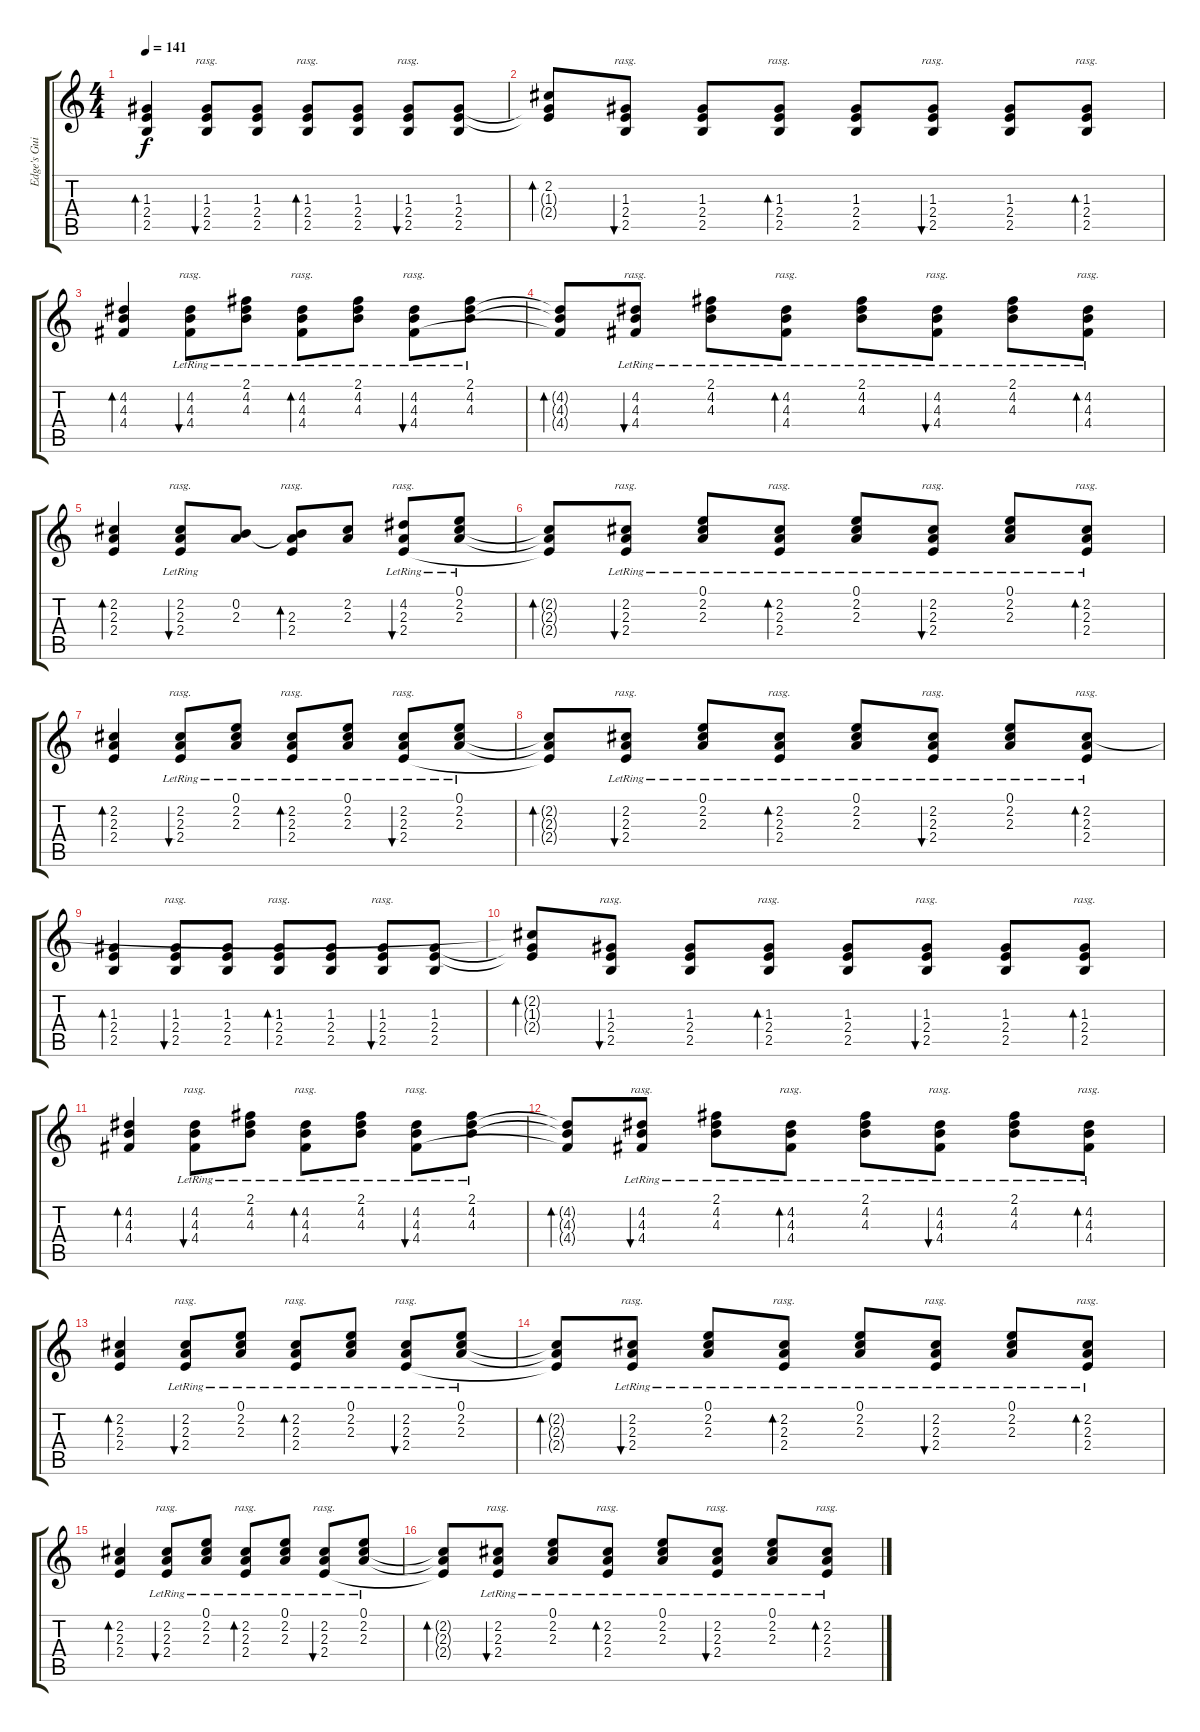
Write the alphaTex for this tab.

\track ("Edge's Guitar Sampler" "Edge's Gui") {instrument overdrivenguitar}
\staff {score tabs}
\tuning (E4 B3 G3 D3 A2 E2) {hide}
\ts (4 4)
\tempo 141
\clef g2
\ks c
(1.3 2.4 2.5).4{bd 120 dy f} (1.3 2.4 2.5).8{bu 120 rasg ii} (1.3 2.4 2.5).8 (1.3 2.4 2.5).8{bd 120 rasg ii} (1.3 2.4 2.5).8 (1.3 2.4 2.5).8{bu 120 rasg ii} (1.3 2.4 2.5).8 |
(2.2{t} 1.3{t} 2.4{t}).8{bd 120} (1.3 2.4 2.5).8{bu 120 rasg ii} (1.3 2.4 2.5).8 (1.3 2.4 2.5).8{bd 120 rasg ii} (1.3 2.4 2.5).8 (1.3 2.4 2.5).8{bu 120 rasg ii} (1.3 2.4 2.5).8 (1.3 2.4 2.5).8{bd 120 rasg ii} |
(4.2 4.3 4.4).4{bd 120} (4.2{lr} 4.3 4.4).8{bu 120 rasg ii} (2.1{lr} 4.2 4.3).8 (4.2{lr} 4.3 4.4).8{bd 120 rasg ii} (2.1{lr} 4.2 4.3).8 (4.2{lr} 4.3 4.4).8{bu 120 rasg ii} (2.1{lr} 4.2 4.3).8 |
(4.2{t} 4.3{t} 4.4{t}).8{bd 120} (4.2{lr} 4.3 4.4).8{bu 120 rasg ii} (2.1{lr} 4.2 4.3).8 (4.2{lr} 4.3 4.4).8{bd 120 rasg ii} (2.1{lr} 4.2 4.3).8 (4.2{lr} 4.3 4.4).8{bu 120 rasg ii} (2.1{lr} 4.2 4.3).8 (4.2{lr} 4.3 4.4).8{bd 120 rasg ii} |
(2.2 2.3 2.4).4{bd 120} (2.2{lr} 2.3 2.4).8{bu 120 rasg ii} (0.2 2.3).8 (0.2{t} 2.3 2.4).8{bd 120 rasg ii} (2.2 2.3).8 (4.2{lr} 2.3 2.4).8{bu 120 rasg ii} (0.1{lr} 2.2 2.3).8 |
(2.2{t} 2.3{t} 2.4{t}).8{bd 120} (2.2{lr} 2.3 2.4).8{bu 120 rasg ii} (0.1{lr} 2.2 2.3).8 (2.2{lr} 2.3 2.4).8{bd 120 rasg ii} (0.1{lr} 2.2 2.3).8 (2.2{lr} 2.3 2.4).8{bu 120 rasg ii} (0.1{lr} 2.2 2.3).8 (2.2{lr} 2.3 2.4).8{bd 120 rasg ii} |
(2.2 2.3 2.4).4{bd 120} (2.2{lr} 2.3 2.4).8{bu 120 rasg ii} (0.1{lr} 2.2 2.3).8 (2.2{lr} 2.3 2.4).8{bd 120 rasg ii} (0.1{lr} 2.2 2.3).8 (2.2{lr} 2.3 2.4).8{bu 120 rasg ii} (0.1{lr} 2.2 2.3).8 |
(2.2{t} 2.3{t} 2.4{t}).8{bd 120} (2.2{lr} 2.3 2.4).8{bu 120 rasg ii} (0.1{lr} 2.2 2.3).8 (2.2{lr} 2.3 2.4).8{bd 120 rasg ii} (0.1{lr} 2.2 2.3).8 (2.2{lr} 2.3 2.4).8{bu 120 rasg ii} (0.1{lr} 2.2 2.3).8 (2.2{lr} 2.3 2.4).8{bd 120 rasg ii} |
(1.3 2.4 2.5).4{bd 120} (1.3 2.4 2.5).8{bu 120 rasg ii} (1.3 2.4 2.5).8 (1.3 2.4 2.5).8{bd 120 rasg ii} (1.3 2.4 2.5).8 (1.3 2.4 2.5).8{bu 120 rasg ii} (1.3 2.4 2.5).8 |
(2.2{t} 1.3{t} 2.4{t}).8{bd 120} (1.3 2.4 2.5).8{bu 120 rasg ii} (1.3 2.4 2.5).8 (1.3 2.4 2.5).8{bd 120 rasg ii} (1.3 2.4 2.5).8 (1.3 2.4 2.5).8{bu 120 rasg ii} (1.3 2.4 2.5).8 (1.3 2.4 2.5).8{bd 120 rasg ii} |
(4.2 4.3 4.4).4{bd 120} (4.2{lr} 4.3 4.4).8{bu 120 rasg ii} (2.1{lr} 4.2 4.3).8 (4.2{lr} 4.3 4.4).8{bd 120 rasg ii} (2.1{lr} 4.2 4.3).8 (4.2{lr} 4.3 4.4).8{bu 120 rasg ii} (2.1{lr} 4.2 4.3).8 |
(4.2{t} 4.3{t} 4.4{t}).8{bd 120} (4.2{lr} 4.3 4.4).8{bu 120 rasg ii} (2.1{lr} 4.2 4.3).8 (4.2{lr} 4.3 4.4).8{bd 120 rasg ii} (2.1{lr} 4.2 4.3).8 (4.2{lr} 4.3 4.4).8{bu 120 rasg ii} (2.1{lr} 4.2 4.3).8 (4.2{lr} 4.3 4.4).8{bd 120 rasg ii} |
(2.2 2.3 2.4).4{bd 120} (2.2{lr} 2.3 2.4).8{bu 120 rasg ii} (0.1{lr} 2.2 2.3).8 (2.2{lr} 2.3 2.4).8{bd 120 rasg ii} (0.1{lr} 2.2 2.3).8 (2.2{lr} 2.3 2.4).8{bu 120 rasg ii} (0.1{lr} 2.2 2.3).8 |
(2.2{t} 2.3{t} 2.4{t}).8{bd 120} (2.2{lr} 2.3 2.4).8{bu 120 rasg ii} (0.1{lr} 2.2 2.3).8 (2.2{lr} 2.3 2.4).8{bd 120 rasg ii} (0.1{lr} 2.2 2.3).8 (2.2{lr} 2.3 2.4).8{bu 120 rasg ii} (0.1{lr} 2.2 2.3).8 (2.2{lr} 2.3 2.4).8{bd 120 rasg ii} |
(2.2 2.3 2.4).4{bd 120} (2.2{lr} 2.3 2.4).8{bu 120 rasg ii} (0.1{lr} 2.2 2.3).8 (2.2{lr} 2.3 2.4).8{bd 120 rasg ii} (0.1{lr} 2.2 2.3).8 (2.2{lr} 2.3 2.4).8{bu 120 rasg ii} (0.1{lr} 2.2 2.3).8 |
(2.2{t} 2.3{t} 2.4{t}).8{bd 120} (2.2{lr} 2.3 2.4).8{bu 120 rasg ii} (0.1{lr} 2.2 2.3).8 (2.2{lr} 2.3 2.4).8{bd 120 rasg ii} (0.1{lr} 2.2 2.3).8 (2.2{lr} 2.3 2.4).8{bu 120 rasg ii} (0.1{lr} 2.2 2.3).8 (2.2{lr} 2.3 2.4).8{bd 120 rasg ii}
